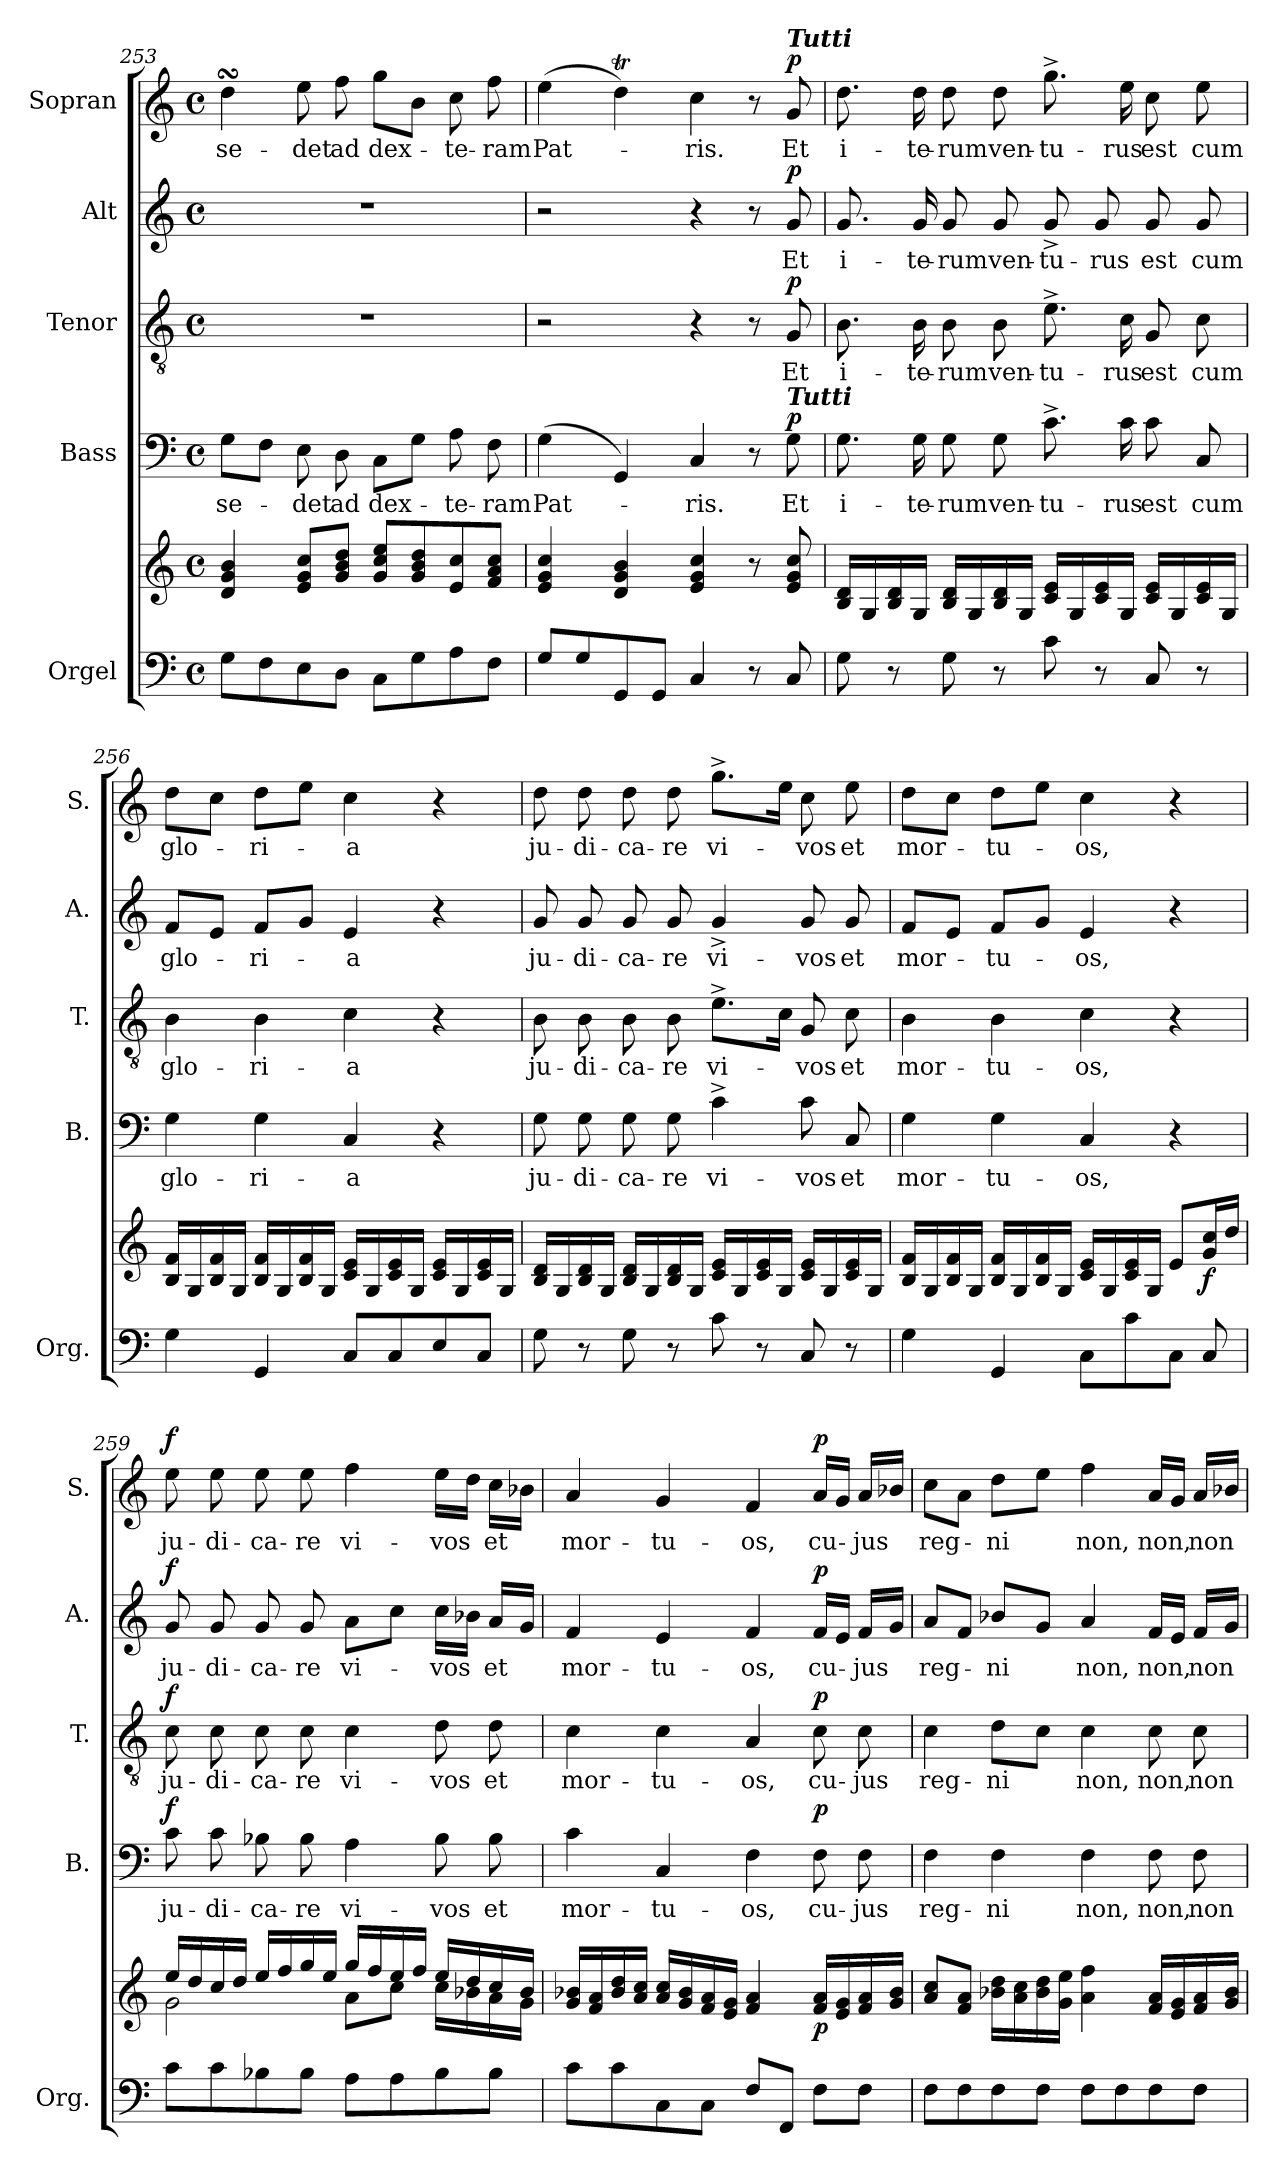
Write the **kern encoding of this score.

**kern	**kern	**dynam	**kern	**text	**dynam	**kern	**text	**dynam	**kern	**text	**dynam	**kern	**text	**dynam
*part5	*part5	*part5	*part4	*part4	*part4	*part3	*part3	*part3	*part2	*part2	*part2	*part1	*part1	*part1
*staff6	*staff5	*staff5/6	*staff4	*staff4	*staff4	*staff3	*staff3	*staff3	*staff2	*staff2	*staff2	*staff1	*staff1	*staff1
*I"Orgel	*	*	*I"Bass	*	*	*I"Tenor	*	*	*I"Alt	*	*	*I"Sopran	*	*
*I'Org.	*	*	*I'B.	*	*	*I'T.	*	*	*I'A.	*	*	*I'S.	*	*
!!LO:PB:g=z
*clefF4	*clefG2	*	*clefF4	*	*	*clefGv2	*	*	*clefG2	*	*	*clefG2	*	*
*k[]	*k[]	*	*k[]	*	*	*k[]	*	*	*k[]	*	*	*k[]	*	*
*C:	*C:	*	*C:	*	*	*C:	*	*	*C:	*	*	*C:	*	*
*M4/4	*M4/4	*	*M4/4	*	*	*M4/4	*	*	*M4/4	*	*	*M4/4	*	*
*met(c)	*met(c)	*	*met(c)	*	*	*met(c)	*	*	*met(c)	*	*	*met(c)	*	*
=253	=253	=253	=253	=253	=253	=253	=253	=253	=253	=253	=253	=253	=253	=253
!	!	!	!	!LO:LY:b	!	!	!	!	!	!	!	!	!LO:LY:b	!
8G\L	4d/ 4g/ 4b/	.	8G\L	se-	.	1r	.	.	1r	.	.	4ddsSSS\	se-	.
8F\	.	.	8F\J	.	.	.	.	.	.	.	.	.	.	.
!	!	!	!	!LO:LY:b	!	!	!	!	!	!	!	!	!LO:LY:b	!
8E\	8e/ 8g/ 8cc/L	.	8E\	-det	.	.	.	.	.	.	.	8ee\	-det	.
!	!	!	!	!LO:LY:b	!	!	!	!	!	!	!	!	!LO:LY:b	!
8D\J	8g/ 8b/ 8dd/J	.	8D\	ad	.	.	.	.	.	.	.	8ff\	ad	.
!	!	!	!	!LO:LY:b	!	!	!	!	!	!	!	!	!LO:LY:b	!
8C\L	8g/ 8cc/ 8ee/L	.	8C\L	dex-	.	.	.	.	.	.	.	8gg\L	dex-	.
8G\	8g/ 8b/ 8dd/	.	8G\J	.	.	.	.	.	.	.	.	8b\J	.	.
!	!	!	!	!LO:LY:b	!	!	!	!	!	!	!	!	!LO:LY:b	!
8A\	8e/ 8cc/	.	8A\	-te-	.	.	.	.	.	.	.	8cc\	-te-	.
!	!	!	!	!LO:LY:b	!	!	!	!	!	!	!	!	!LO:LY:b	!
8F\J	8f/ 8a/ 8cc/J	.	8F\	-ram	.	.	.	.	.	.	.	8ff\	-ram	.
=254	=254	=254	=254	=254	=254	=254	=254	=254	=254	=254	=254	=254	=254	=254
!	!	!	!	!LO:LY:b	!	!	!	!	!	!	!	!	!LO:LY:b	!
8G/L	4e/ 4g/ 4cc/	.	(>4G\	Pat-	.	2r	.	.	2r	.	.	(>4ee\	Pat-	.
8G/	.	.	.	.	.	.	.	.	.	.	.	.	.	.
8GG/	4d/ 4g/ 4b/	.	4GG/)	.	.	.	.	.	.	.	.	4ddT\)	.	.
8GG/J	.	.	.	.	.	.	.	.	.	.	.	.	.	.
!	!	!	!	!LO:LY:b	!	!	!	!	!	!	!	!	!LO:LY:b	!
4C/	4e/ 4g/ 4cc/	.	4C/	-ris.	.	4r	.	.	4r	.	.	4cc\	-ris.	.
8r	8r	.	8r	.	.	8r	.	.	8r	.	.	8r	.	.
!	!	!	!	!	!	!	!	!	!	!	!	!LO:TX:a:Bi:t=Tutti	!	!
!	!	!	!LO:TX:a:Bi:t=Tutti	!	!	!	!	!	!	!	!	!	!	!
!	!	!	!	!LO:LY:b	!LO:DY:a	!	!LO:LY:b	!LO:DY:a	!	!LO:LY:b	!LO:DY:a	!	!LO:LY:b	!LO:DY:a
8C/	8e/ 8g/ 8cc/	.	8G\	Et	p	8G/	Et	p	8g/	Et	p	8g/	Et	p
=255	=255	=255	=255	=255	=255	=255	=255	=255	=255	=255	=255	=255	=255	=255
!	!	!	!	!LO:LY:b	!	!	!LO:LY:b	!	!	!LO:LY:b	!	!	!LO:LY:b	!
8G\	16B/ 16d/LL	.	8.G\	i-	.	8.B\	i-	.	8.g/	i-	.	8.dd\	i-	.
.	16G/	.	.	.	.	.	.	.	.	.	.	.	.	.
8r	16B/ 16d/	.	.	.	.	.	.	.	.	.	.	.	.	.
!	!	!	!	!LO:LY:b	!	!	!LO:LY:b	!	!	!LO:LY:b	!	!	!LO:LY:b	!
.	16G/JJ	.	16G\	-te-	.	16B\	-te-	.	16g/	-te-	.	16dd\	-te-	.
!	!	!	!	!LO:LY:b	!	!	!LO:LY:b	!	!	!LO:LY:b	!	!	!LO:LY:b	!
8G\	16B/ 16d/LL	.	8G\	-rum	.	8B\	-rum	.	8g/	-rum	.	8dd\	-rum	.
.	16G/	.	.	.	.	.	.	.	.	.	.	.	.	.
!	!	!	!	!LO:LY:b	!	!	!LO:LY:b	!	!	!LO:LY:b	!	!	!LO:LY:b	!
8r	16B/ 16d/	.	8G\	ven-	.	8B\	ven-	.	8g/	ven-	.	8dd\	ven-	.
.	16G/JJ	.	.	.	.	.	.	.	.	.	.	.	.	.
!	!	!	!	!LO:LY:b	!	!	!LO:LY:b	!	!	!LO:LY:b	!	!	!LO:LY:b	!
8c\	16c/ 16e/LL	.	8.c^>\	-tu-	.	8.e^>\	-tu-	.	8g^>/	-tu-	.	8.gg^>\	-tu-	.
.	16G/	.	.	.	.	.	.	.	.	.	.	.	.	.
!	!	!	!	!	!	!	!	!	!	!LO:LY:b	!	!	!	!
8r	16c/ 16e/	.	.	.	.	.	.	.	8g/	-rus	.	.	.	.
!	!	!	!	!LO:LY:b	!	!	!LO:LY:b	!	!	!	!	!	!LO:LY:b	!
.	16G/JJ	.	16c\	-rus	.	16c\	-rus	.	.	.	.	16ee\	-rus	.
!	!	!	!	!LO:LY:b	!	!	!LO:LY:b	!	!	!LO:LY:b	!	!	!LO:LY:b	!
8C/	16c/ 16e/LL	.	8c\	est	.	8G/	est	.	8g/	est	.	8cc\	est	.
.	16G/	.	.	.	.	.	.	.	.	.	.	.	.	.
!	!	!	!	!LO:LY:b	!	!	!LO:LY:b	!	!	!LO:LY:b	!	!	!LO:LY:b	!
8r	16c/ 16e/	.	8C/	cum	.	8c\	cum	.	8g/	cum	.	8ee\	cum	.
.	16G/JJ	.	.	.	.	.	.	.	.	.	.	.	.	.
=256	=256	=256	=256	=256	=256	=256	=256	=256	=256	=256	=256	=256	=256	=256
!	!	!	!	!LO:LY:b	!	!	!LO:LY:b	!	!	!LO:LY:b	!	!	!LO:LY:b	!
4G\	16B/ 16f/LL	.	4G\	glo-	.	4B\	glo-	.	8f/L	glo-	.	8dd\L	glo-	.
.	16G/	.	.	.	.	.	.	.	.	.	.	.	.	.
.	16B/ 16f/	.	.	.	.	.	.	.	8e/J	.	.	8cc\J	.	.
.	16G/JJ	.	.	.	.	.	.	.	.	.	.	.	.	.
!	!	!	!	!LO:LY:b	!	!	!LO:LY:b	!	!	!LO:LY:b	!	!	!LO:LY:b	!
4GG/	16B/ 16f/LL	.	4G\	-ri-	.	4B\	-ri-	.	8f/L	-ri-	.	8dd\L	-ri-	.
.	16G/	.	.	.	.	.	.	.	.	.	.	.	.	.
.	16B/ 16f/	.	.	.	.	.	.	.	8g/J	.	.	8ee\J	.	.
.	16G/JJ	.	.	.	.	.	.	.	.	.	.	.	.	.
!	!	!	!	!LO:LY:b	!	!	!LO:LY:b	!	!	!LO:LY:b	!	!	!LO:LY:b	!
8C/L	16c/ 16e/LL	.	4C/	-a	.	4c\	-a	.	4e/	-a	.	4cc\	-a	.
.	16G/	.	.	.	.	.	.	.	.	.	.	.	.	.
8C/	16c/ 16e/	.	.	.	.	.	.	.	.	.	.	.	.	.
.	16G/JJ	.	.	.	.	.	.	.	.	.	.	.	.	.
8E/	16c/ 16e/LL	.	4r	.	.	4r	.	.	4r	.	.	4r	.	.
.	16G/	.	.	.	.	.	.	.	.	.	.	.	.	.
8C/J	16c/ 16e/	.	.	.	.	.	.	.	.	.	.	.	.	.
.	16G/JJ	.	.	.	.	.	.	.	.	.	.	.	.	.
!!LO:LB:g=z
=257	=257	=257	=257	=257	=257	=257	=257	=257	=257	=257	=257	=257	=257	=257
!	!	!	!	!LO:LY:b	!	!	!LO:LY:b	!	!	!LO:LY:b	!	!	!LO:LY:b	!
8G\	16B/ 16d/LL	.	8G\	ju-	.	8B\	ju-	.	8g/	ju-	.	8dd\	ju-	.
.	16G/	.	.	.	.	.	.	.	.	.	.	.	.	.
!	!	!	!	!LO:LY:b	!	!	!LO:LY:b	!	!	!LO:LY:b	!	!	!LO:LY:b	!
8r	16B/ 16d/	.	8G\	-di-	.	8B\	-di-	.	8g/	-di-	.	8dd\	-di-	.
.	16G/JJ	.	.	.	.	.	.	.	.	.	.	.	.	.
!	!	!	!	!LO:LY:b	!	!	!LO:LY:b	!	!	!LO:LY:b	!	!	!LO:LY:b	!
8G\	16B/ 16d/LL	.	8G\	-ca-	.	8B\	-ca-	.	8g/	-ca-	.	8dd\	-ca-	.
.	16G/	.	.	.	.	.	.	.	.	.	.	.	.	.
!	!	!	!	!LO:LY:b	!	!	!LO:LY:b	!	!	!LO:LY:b	!	!	!LO:LY:b	!
8r	16B/ 16d/	.	8G\	-re	.	8B\	-re	.	8g/	-re	.	8dd\	-re	.
.	16G/JJ	.	.	.	.	.	.	.	.	.	.	.	.	.
!	!	!	!	!LO:LY:b	!	!	!LO:LY:b	!	!	!LO:LY:b	!	!	!LO:LY:b	!
8c\	16c/ 16e/LL	.	4c^>\	vi-	.	8.e^>\L	vi-	.	4g^>/	vi-	.	8.gg^>\L	vi-	.
.	16G/	.	.	.	.	.	.	.	.	.	.	.	.	.
8r	16c/ 16e/	.	.	.	.	.	.	.	.	.	.	.	.	.
.	16G/JJ	.	.	.	.	16c\Jk	.	.	.	.	.	16ee\Jk	.	.
!	!	!	!	!LO:LY:b	!	!	!LO:LY:b	!	!	!LO:LY:b	!	!	!LO:LY:b	!
8C/	16c/ 16e/LL	.	8c\	-vos	.	8G/	-vos	.	8g/	-vos	.	8cc\	-vos	.
.	16G/	.	.	.	.	.	.	.	.	.	.	.	.	.
!	!	!	!	!LO:LY:b	!	!	!LO:LY:b	!	!	!LO:LY:b	!	!	!LO:LY:b	!
8r	16c/ 16e/	.	8C/	et	.	8c\	et	.	8g/	et	.	8ee\	et	.
.	16G/JJ	.	.	.	.	.	.	.	.	.	.	.	.	.
=258	=258	=258	=258	=258	=258	=258	=258	=258	=258	=258	=258	=258	=258	=258
!	!	!	!	!LO:LY:b	!	!	!LO:LY:b	!	!	!LO:LY:b	!	!	!LO:LY:b	!
4G\	16B/ 16f/LL	.	4G\	mor-	.	4B\	mor-	.	8f/L	mor-	.	8dd\L	mor-	.
.	16G/	.	.	.	.	.	.	.	.	.	.	.	.	.
.	16B/ 16f/	.	.	.	.	.	.	.	8e/J	.	.	8cc\J	.	.
.	16G/JJ	.	.	.	.	.	.	.	.	.	.	.	.	.
!	!	!	!	!LO:LY:b	!	!	!LO:LY:b	!	!	!LO:LY:b	!	!	!LO:LY:b	!
4GG/	16B/ 16f/LL	.	4G\	-tu-	.	4B\	-tu-	.	8f/L	-tu-	.	8dd\L	-tu-	.
.	16G/	.	.	.	.	.	.	.	.	.	.	.	.	.
.	16B/ 16f/	.	.	.	.	.	.	.	8g/J	.	.	8ee\J	.	.
.	16G/JJ	.	.	.	.	.	.	.	.	.	.	.	.	.
!	!	!	!	!LO:LY:b	!	!	!LO:LY:b	!	!	!LO:LY:b	!	!	!LO:LY:b	!
8C\L	16c/ 16e/LL	.	4C/	-os,	.	4c\	-os,	.	4e/	-os,	.	4cc\	-os,	.
.	16G/	.	.	.	.	.	.	.	.	.	.	.	.	.
8c\	16c/ 16e/	.	.	.	.	.	.	.	.	.	.	.	.	.
.	16G/JJ	.	.	.	.	.	.	.	.	.	.	.	.	.
8C\J	8e/L	.	4r	.	.	4r	.	.	4r	.	.	4r	.	.
!	!	!LO:DY:b	!	!	!	!	!	!	!	!	!	!	!	!
8C/	16g/ 16cc/L	f	.	.	.	.	.	.	.	.	.	.	.	.
.	16dd/JJ	.	.	.	.	.	.	.	.	.	.	.	.	.
=259	=259	=259	=259	=259	=259	=259	=259	=259	=259	=259	=259	=259	=259	=259
*	*^	*	*	*	*	*	*	*	*	*	*	*	*	*
!	!	!	!	!	!LO:LY:b	!LO:DY:a	!	!LO:LY:b	!LO:DY:a	!	!LO:LY:b	!LO:DY:a	!	!LO:LY:b	!LO:DY:a
8c\L	16ee/LL	2g\	.	8c\	ju-	f	8c\	ju-	f	8g/	ju-	f	8ee\	ju-	f
.	16dd/	.	.	.	.	.	.	.	.	.	.	.	.	.	.
!	!	!	!	!	!LO:LY:b	!	!	!LO:LY:b	!	!	!LO:LY:b	!	!	!LO:LY:b	!
8c\	16cc/	.	.	8c\	-di-	.	8c\	-di-	.	8g/	-di-	.	8ee\	-di-	.
.	16dd/JJ	.	.	.	.	.	.	.	.	.	.	.	.	.	.
!	!	!	!	!	!LO:LY:b	!	!	!LO:LY:b	!	!	!LO:LY:b	!	!	!LO:LY:b	!
8B-X\	16ee/LL	.	.	8B-X\	-ca-	.	8c\	-ca-	.	8g/	-ca-	.	8ee\	-ca-	.
.	16ff/	.	.	.	.	.	.	.	.	.	.	.	.	.	.
!	!	!	!	!	!LO:LY:b	!	!	!LO:LY:b	!	!	!LO:LY:b	!	!	!LO:LY:b	!
8B-\J	16gg/	.	.	8B-\	-re	.	8c\	-re	.	8g/	-re	.	8ee\	-re	.
.	16ee/JJ	.	.	.	.	.	.	.	.	.	.	.	.	.	.
!	!	!	!	!	!LO:LY:b	!	!	!LO:LY:b	!	!	!LO:LY:b	!	!	!LO:LY:b	!
8A\L	16gg/LL	8a\L	.	4A\	vi-	.	4c\	vi-	.	8a\L	vi-	.	4ff\	vi-	.
.	16ff/	.	.	.	.	.	.	.	.	.	.	.	.	.	.
8A\	16ee/	8cc\J	.	.	.	.	.	.	.	8cc\J	.	.	.	.	.
.	16ff/JJ	.	.	.	.	.	.	.	.	.	.	.	.	.	.
!	!	!	!	!	!LO:LY:b	!	!	!LO:LY:b	!	!	!LO:LY:b	!	!	!LO:LY:b	!
8B-\	16ee/LL	16cc\LL	.	8B-\	-vos	.	8d\	-vos	.	16cc\LL	-vos	.	16ee\LL	-vos	.
.	16dd/	16b-X\	.	.	.	.	.	.	.	16b-X\JJ	.	.	16dd\JJ	.	.
!	!	!	!	!	!LO:LY:b	!	!	!LO:LY:b	!	!	!LO:LY:b	!	!	!LO:LY:b	!
8B-\J	16cc/	16a\	.	8B-\	et	.	8d\	et	.	16a/LL	et	.	16cc\LL	et	.
.	16b-/JJ	16g\JJ	.	.	.	.	.	.	.	16g/JJ	.	.	16b-X\JJ	.	.
!!LO:PB:g=z
=260	=260	=260	=260	=260	=260	=260	=260	=260	=260	=260	=260	=260	=260	=260	=260
!	!	!	!	!	!LO:LY:b	!	!	!LO:LY:b	!	!	!LO:LY:b	!	!	!LO:LY:b	!
*	*v	*v	*	*	*	*	*	*	*	*	*	*	*	*	*
8c\L	16g/ 16b-X/LL	.	4c\	mor-	.	4c\	mor-	.	4f/	mor-	.	4a/	mor-	.
.	16f/ 16a/	.	.	.	.	.	.	.	.	.	.	.	.	.
8c\	16b-/ 16dd/	.	.	.	.	.	.	.	.	.	.	.	.	.
.	16a/ 16cc/JJ	.	.	.	.	.	.	.	.	.	.	.	.	.
!	!	!	!	!LO:LY:b	!	!	!LO:LY:b	!	!	!LO:LY:b	!	!	!LO:LY:b	!
8C\	16a/ 16cc/LL	.	4C/	-tu-	.	4c\	-tu-	.	4e/	-tu-	.	4g/	-tu-	.
.	16g/ 16b-/	.	.	.	.	.	.	.	.	.	.	.	.	.
8C\J	16f/ 16a/	.	.	.	.	.	.	.	.	.	.	.	.	.
.	16e/ 16g/JJ	.	.	.	.	.	.	.	.	.	.	.	.	.
!	!	!	!	!LO:LY:b	!	!	!LO:LY:b	!	!	!LO:LY:b	!	!	!LO:LY:b	!
8F/L	4f/ 4a/	.	4F\	-os,	.	4A/	-os,	.	4f/	-os,	.	4f/	-os,	.
8FF/J	.	.	.	.	.	.	.	.	.	.	.	.	.	.
!	!	!LO:DY:b	!	!LO:LY:b	!LO:DY:a	!	!LO:LY:b	!LO:DY:a	!	!LO:LY:b	!LO:DY:a	!	!LO:LY:b	!LO:DY:a
8F\L	16f/ 16a/LL	p	8F\	cu-	p	8c\	cu-	p	16f/LL	cu-	p	16a/LL	cu-	p
.	16e/ 16g/	.	.	.	.	.	.	.	16e/JJ	.	.	16g/JJ	.	.
!	!	!	!	!LO:LY:b	!	!	!LO:LY:b	!	!	!LO:LY:b	!	!	!LO:LY:b	!
8F\J	16f/ 16a/	.	8F\	-jus	.	8c\	-jus	.	16f/LL	-jus	.	16a/LL	-jus	.
.	16g/ 16b-/JJ	.	.	.	.	.	.	.	16g/JJ	.	.	16b-X/JJ	.	.
=261	=261	=261	=261	=261	=261	=261	=261	=261	=261	=261	=261	=261	=261	=261
!	!	!	!	!LO:LY:b	!	!	!LO:LY:b	!	!	!LO:LY:b	!	!	!LO:LY:b	!
8F\L	8a/ 8cc/L	.	4F\	reg-	.	4c\	reg-	.	8a/L	reg-	.	8cc\L	reg-	.
8F\	8f/ 8a/J	.	.	.	.	.	.	.	8f/J	.	.	8a\J	.	.
!	!	!	!	!LO:LY:b	!	!	!LO:LY:b	!	!	!LO:LY:b	!	!	!LO:LY:b	!
8F\	16b-X\ 16dd\LL	.	4F\	-ni	.	8d\L	-ni	.	8b-X/L	-ni	.	8dd\L	-ni	.
.	16a\ 16cc\	.	.	.	.	.	.	.	.	.	.	.	.	.
8F\J	16b-\ 16dd\	.	.	.	.	8c\J	.	.	8g/J	.	.	8ee\J	.	.
.	16g\ 16ee\JJ	.	.	.	.	.	.	.	.	.	.	.	.	.
!	!	!	!	!LO:LY:b	!	!	!LO:LY:b	!	!	!LO:LY:b	!	!	!LO:LY:b	!
8F\L	4a\ 4ff\	.	4F\	non,	.	4c\	non,	.	4a/	non,	.	4ff\	non,	.
8F\	.	.	.	.	.	.	.	.	.	.	.	.	.	.
!	!	!	!	!LO:LY:b	!	!	!LO:LY:b	!	!	!LO:LY:b	!	!	!LO:LY:b	!
8F\	16f/ 16a/LL	.	8F\	non,	.	8c\	non,	.	16f/LL	non,	.	16a/LL	non,	.
.	16e/ 16g/	.	.	.	.	.	.	.	16e/JJ	.	.	16g/JJ	.	.
!	!	!	!	!LO:LY:b	!	!	!LO:LY:b	!	!	!LO:LY:b	!	!	!LO:LY:b	!
8F\J	16f/ 16a/	.	8F\	non	.	8c\	non	.	16f/LL	non	.	16a/LL	non	.
.	16g/ 16b-/JJ	.	.	.	.	.	.	.	16g/JJ	.	.	16b-X/JJ	.	.
=	=	=	=	=	=	=	=	=	=	=	=	=	=	=
*-	*-	*-	*-	*-	*-	*-	*-	*-	*-	*-	*-	*-	*-	*-
